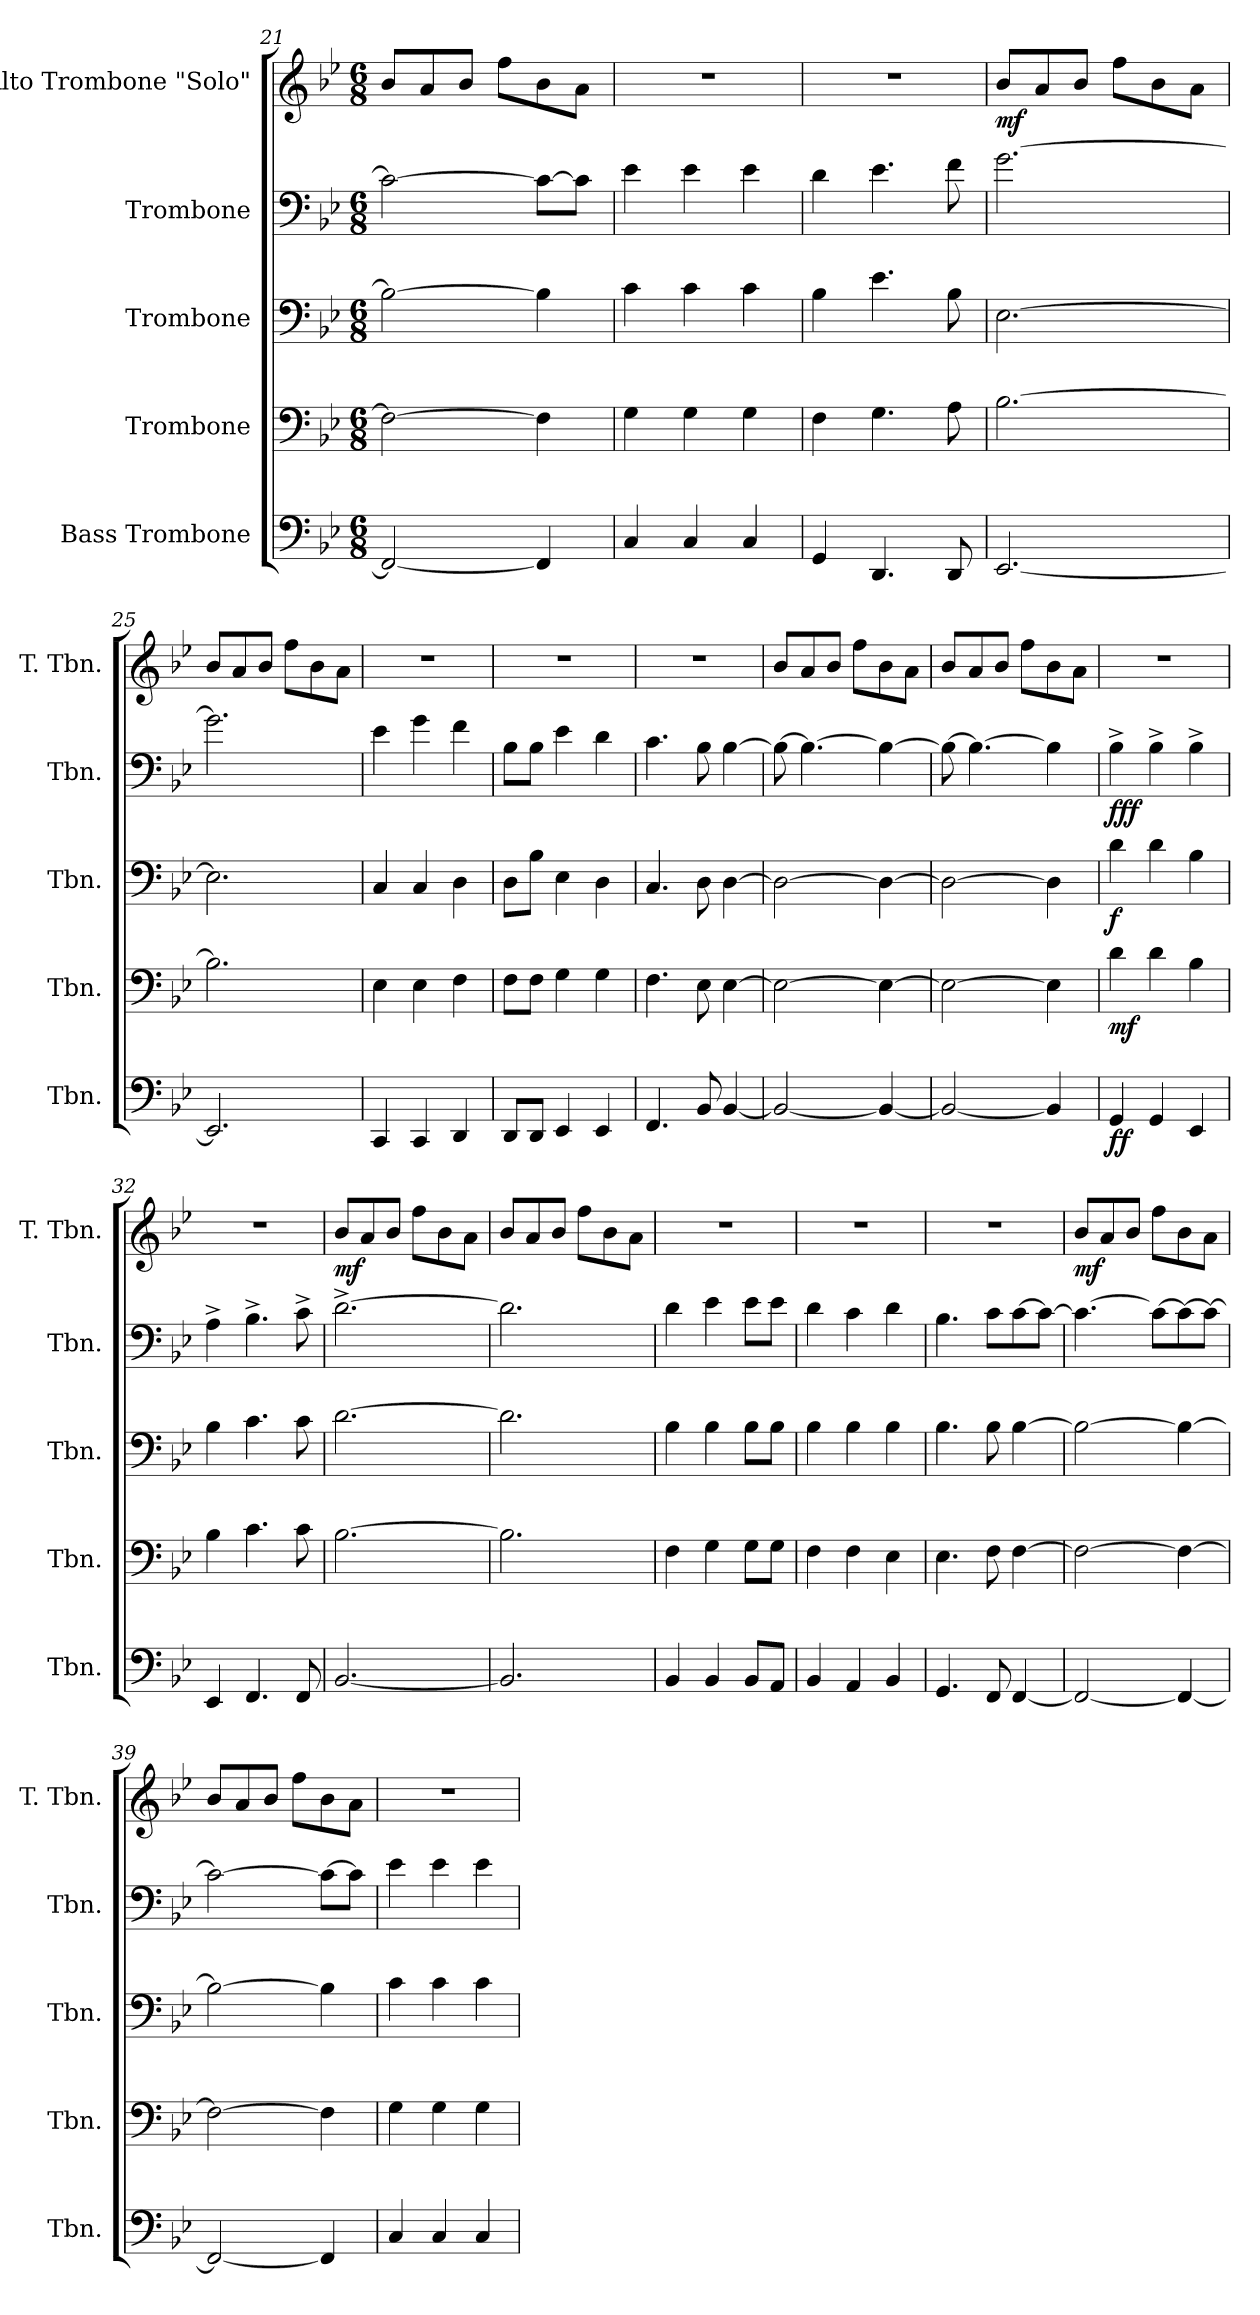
**kern	**dynam	**kern	**dynam	**kern	**dynam	**kern	**dynam	**kern	**dynam
*part5	*part5	*part4	*part4	*part3	*part3	*part2	*part2	*part1	*part1
*staff5	*staff5	*staff4	*staff4	*staff3	*staff3	*staff2	*staff2	*staff1	*staff1
*I"Bass Trombone	*	*I"Trombone	*	*I"Trombone	*	*I"Trombone	*	*I"Alto Trombone &quot;Solo&quot;	*
*I'Tbn.	*	*I'Tbn.	*	*I'Tbn.	*	*I'Tbn.	*	*I'T. Tbn.	*
*clefF4	*	*clefF4	*	*clefF4	*	*clefF4	*	*clefG2	*
*k[b-e-]	*	*k[b-e-]	*	*k[b-e-]	*	*k[b-e-]	*	*k[b-e-]	*
*M6/8	*	*M6/8	*	*M6/8	*	*M6/8	*	*M6/8	*
=21	=21	=21	=21	=21	=21	=21	=21	=21	=21
2FF/_	.	2F\_	.	2B-\_	.	2c\_	.	8b-/L	.
.	.	.	.	.	.	.	.	8a/	.
.	.	.	.	.	.	.	.	8b-/J	.
.	.	.	.	.	.	.	.	8ff\L	.
4FF/]	.	4F\]	.	4B-\]	.	8c\L_	.	8b-\	.
.	.	.	.	.	.	8c\J]	.	8a\J	.
=22	=22	=22	=22	=22	=22	=22	=22	=22	=22
4C/	.	4G\	.	4c\	.	4e-\	.	2.r	.
4C/	.	4G\	.	4c\	.	4e-\	.	.	.
4C/	.	4G\	.	4c\	.	4e-\	.	.	.
=23	=23	=23	=23	=23	=23	=23	=23	=23	=23
4GG/	.	4F\	.	4B-\	.	4d\	.	2.r	.
4.DD/	.	4.G\	.	4.e-\	.	4.e-\	.	.	.
8DD/	.	8A\	.	8B-\	.	8f\	.	.	.
=24	=24	=24	=24	=24	=24	=24	=24	=24	=24
!	!	!	!	!	!	!	!	!	!LO:DY:b
[2.EE-/	.	[2.B-\	.	[2.E-\	.	[2.g\	.	8b-/L	mf
.	.	.	.	.	.	.	.	8a/	.
.	.	.	.	.	.	.	.	8b-/J	.
.	.	.	.	.	.	.	.	8ff\L	.
.	.	.	.	.	.	.	.	8b-\	.
.	.	.	.	.	.	.	.	8a\J	.
!!LO:PB:g=z
=25	=25	=25	=25	=25	=25	=25	=25	=25	=25
2.EE-/]	.	2.B-\]	.	2.E-\]	.	2.g\]	.	8b-/L	.
.	.	.	.	.	.	.	.	8a/	.
.	.	.	.	.	.	.	.	8b-/J	.
.	.	.	.	.	.	.	.	8ff\L	.
.	.	.	.	.	.	.	.	8b-\	.
.	.	.	.	.	.	.	.	8a\J	.
=26	=26	=26	=26	=26	=26	=26	=26	=26	=26
4CC/	.	4E-\	.	4C/	.	4e-\	.	2.r	.
4CC/	.	4E-\	.	4C/	.	4g\	.	.	.
4DD/	.	4F\	.	4D\	.	4f\	.	.	.
=27	=27	=27	=27	=27	=27	=27	=27	=27	=27
8DD/L	.	8F\L	.	8D\L	.	8B-\L	.	2.r	.
8DD/J	.	8F\J	.	8B-\J	.	8B-\J	.	.	.
4EE-/	.	4G\	.	4E-\	.	4e-\	.	.	.
4EE-/	.	4G\	.	4D\	.	4d\	.	.	.
=28	=28	=28	=28	=28	=28	=28	=28	=28	=28
4.FF/	.	4.F\	.	4.C/	.	4.c\	.	2.r	.
8BB-/	.	8E-\	.	8D\	.	8B-\	.	.	.
[4BB-/	.	[4E-\	.	[4D\	.	[4B-\	.	.	.
=29	=29	=29	=29	=29	=29	=29	=29	=29	=29
2BB-/_	.	2E-\_	.	2D\_	.	8B-\_	.	8b-/L	.
.	.	.	.	.	.	4.B-\_	.	8a/	.
.	.	.	.	.	.	.	.	8b-/J	.
.	.	.	.	.	.	.	.	8ff\L	.
4BB-/_	.	4E-\_	.	4D\_	.	4B-\_	.	8b-\	.
.	.	.	.	.	.	.	.	8a\J	.
=30	=30	=30	=30	=30	=30	=30	=30	=30	=30
2BB-/_	.	2E-\_	.	2D\_	.	8B-\_	.	8b-/L	.
.	.	.	.	.	.	4.B-\_	.	8a/	.
.	.	.	.	.	.	.	.	8b-/J	.
.	.	.	.	.	.	.	.	8ff\L	.
4BB-/]	.	4E-\]	.	4D\]	.	4B-\]	.	8b-\	.
.	.	.	.	.	.	.	.	8a\J	.
=31	=31	=31	=31	=31	=31	=31	=31	=31	=31
!	!LO:DY:b	!	!LO:DY:b	!	!LO:DY:b	!	!LO:DY:b	!	!
4GG/	ff	4d\	mf	4d\	f	4B-^\	fff	2.r	.
4GG/	.	4d\	.	4d\	.	4B-^\	.	.	.
4EE-/	.	4B-\	.	4B-\	.	4B-^\	.	.	.
!!LO:LB:g=z
=32	=32	=32	=32	=32	=32	=32	=32	=32	=32
4EE-/	.	4B-\	.	4B-\	.	4A^\	.	2.r	.
4.FF/	.	4.c\	.	4.c\	.	4.B-^\	.	.	.
8FF/	.	8c\	.	8c\	.	8c^\	.	.	.
=33	=33	=33	=33	=33	=33	=33	=33	=33	=33
!	!	!	!	!	!	!	!	!	!LO:DY:b
[2.BB-/	.	[2.B-\	.	[2.d\	.	[2.d^\	.	8b-/L	mf
.	.	.	.	.	.	.	.	8a/	.
.	.	.	.	.	.	.	.	8b-/J	.
.	.	.	.	.	.	.	.	8ff\L	.
.	.	.	.	.	.	.	.	8b-\	.
.	.	.	.	.	.	.	.	8a\J	.
=34	=34	=34	=34	=34	=34	=34	=34	=34	=34
2.BB-/]	.	2.B-\]	.	2.d\]	.	2.d\]	.	8b-/L	.
.	.	.	.	.	.	.	.	8a/	.
.	.	.	.	.	.	.	.	8b-/J	.
.	.	.	.	.	.	.	.	8ff\L	.
.	.	.	.	.	.	.	.	8b-\	.
.	.	.	.	.	.	.	.	8a\J	.
=35	=35	=35	=35	=35	=35	=35	=35	=35	=35
4BB-/	.	4F\	.	4B-\	.	4d\	.	2.r	.
4BB-/	.	4G\	.	4B-\	.	4e-\	.	.	.
8BB-/L	.	8G\L	.	8B-\L	.	8e-\L	.	.	.
8AA/J	.	8G\J	.	8B-\J	.	8e-\J	.	.	.
=36	=36	=36	=36	=36	=36	=36	=36	=36	=36
4BB-/	.	4F\	.	4B-\	.	4d\	.	2.r	.
4AA/	.	4F\	.	4B-\	.	4c\	.	.	.
4BB-/	.	4E-\	.	4B-\	.	4d\	.	.	.
=37	=37	=37	=37	=37	=37	=37	=37	=37	=37
4.GG/	.	4.E-\	.	4.B-\	.	4.B-\	.	2.r	.
8FF/	.	8F\	.	8B-\	.	8c\L	.	.	.
[4FF/	.	[4F\	.	[4B-\	.	[8c\	.	.	.
.	.	.	.	.	.	8c\J_	.	.	.
!!LO:PB:g=z
=38	=38	=38	=38	=38	=38	=38	=38	=38	=38
!	!	!	!	!	!	!	!	!	!LO:DY:b
2FF/_	.	2F\_	.	2B-\_	.	4.c\_	.	8b-/L	mf
.	.	.	.	.	.	.	.	8a/	.
.	.	.	.	.	.	.	.	8b-/J	.
.	.	.	.	.	.	8c\L_	.	8ff\L	.
4FF/_	.	4F\_	.	4B-\_	.	8c\_	.	8b-\	.
.	.	.	.	.	.	8c\J_	.	8a\J	.
=39	=39	=39	=39	=39	=39	=39	=39	=39	=39
2FF/_	.	2F\_	.	2B-\_	.	2c\_	.	8b-/L	.
.	.	.	.	.	.	.	.	8a/	.
.	.	.	.	.	.	.	.	8b-/J	.
.	.	.	.	.	.	.	.	8ff\L	.
4FF/]	.	4F\]	.	4B-\]	.	8c\L_	.	8b-\	.
.	.	.	.	.	.	8c\J]	.	8a\J	.
=40	=40	=40	=40	=40	=40	=40	=40	=40	=40
4C/	.	4G\	.	4c\	.	4e-\	.	2.r	.
4C/	.	4G\	.	4c\	.	4e-\	.	.	.
4C/	.	4G\	.	4c\	.	4e-\	.	.	.
=	=	=	=	=	=	=	=	=	=
*-	*-	*-	*-	*-	*-	*-	*-	*-	*-
